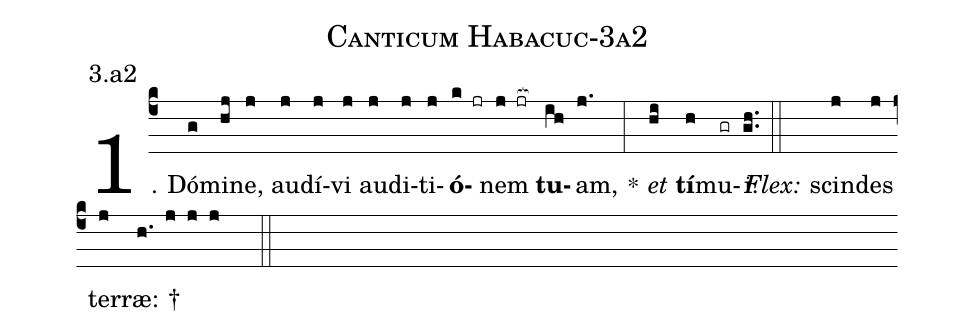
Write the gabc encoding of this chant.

name: Canticum Habacuc-3a2;
annotation: 3.a2;
%%
(c4)1. Dó(g)mi(hj)ne,(j) au(j)dí(j)vi(j) au(j)di(j)ti(j)<b>ó</b>(k jr)nem(j jr[ocb:1{]) <b>tu</b>(ih[ocb:0}])am,(j.) *(:) <i>et</i>(hi) <b>tí</b>(h)mu(gr)i.(gh..) (::)
<i>Flex:</i>()  scin(j)des(j) ter(j)ræ: †(h. j j j  ::)
